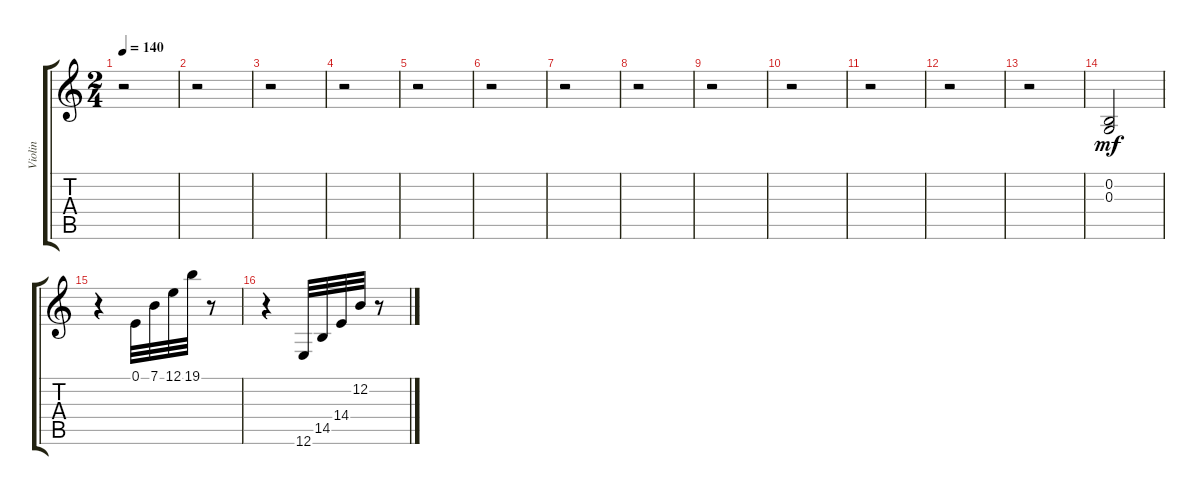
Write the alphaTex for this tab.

\track ("Violin" "Violin") {instrument stringensemble1}
\staff {score tabs}
\tuning (E4 B3 G3 D3 A2 E2) {hide}
\ts (2 4)
\tempo 140
\clef g2
\ks c
r.2{dy p} |
r.2 |
r.2 |
r.2 |
r.2 |
r.2 |
r.2 |
r.2 |
r.2 |
r.2 |
r.2 |
r.2 |
r.2 |
(0.2 0.3).2{dy mf} |
r.4 0.1.32 7.1.32 12.1.32 19.1.32 r.8 |
r.4 12.6.32 14.5.32 14.4.32 12.2.32 r.8
